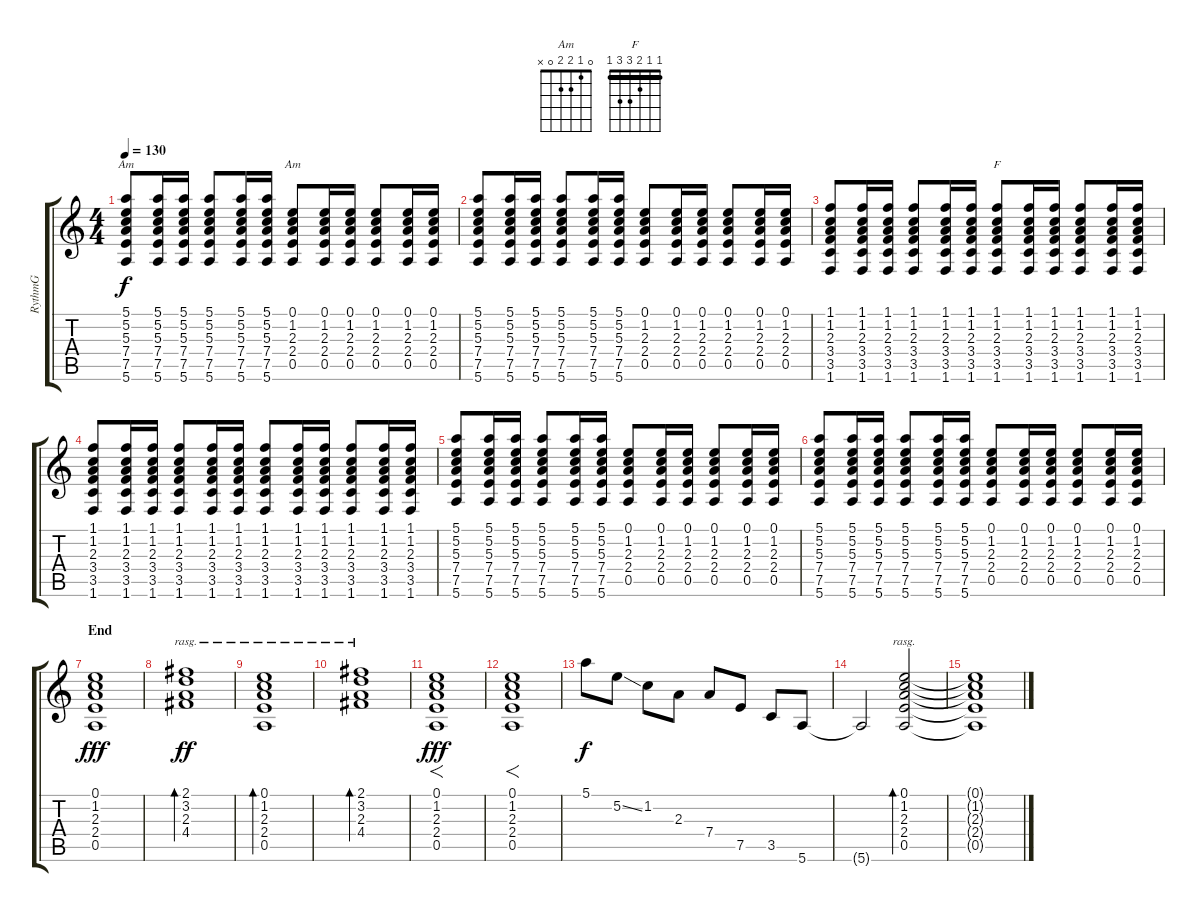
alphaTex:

\track ("RythmG" "RythmG") {instrument acousticguitarsteel}
\staff {score tabs}
\tuning (E4 B3 G3 D3 A2 E2) {hide}
\chord ("Am" 5 5 5 7 7 5) {firstfret 5 barre 5}
\chord ("Am" 0 1 2 2 0 x)
\chord ("F" 1 1 2 3 3 1) {barre 1}
\ts (4 4)
\tempo 130
\clef g2
\ks c
(5.1 5.2 5.3 7.4 7.5 5.6).8{ch "Am" dy f} (5.1 5.2 5.3 7.4 7.5 5.6).16 (5.1 5.2 5.3 7.4 7.5 5.6).16 (5.1 5.2 5.3 7.4 7.5 5.6).8 (5.1 5.2 5.3 7.4 7.5 5.6).16 (5.1 5.2 5.3 7.4 7.5 5.6).16 (0.1 1.2 2.3 2.4 0.5).8{ch "Am"} (0.1 1.2 2.3 2.4 0.5).16 (0.1 1.2 2.3 2.4 0.5).16 (0.1 1.2 2.3 2.4 0.5).8 (0.1 1.2 2.3 2.4 0.5).16 (0.1 1.2 2.3 2.4 0.5).16 |
(5.1 5.2 5.3 7.4 7.5 5.6).8 (5.1 5.2 5.3 7.4 7.5 5.6).16 (5.1 5.2 5.3 7.4 7.5 5.6).16 (5.1 5.2 5.3 7.4 7.5 5.6).8 (5.1 5.2 5.3 7.4 7.5 5.6).16 (5.1 5.2 5.3 7.4 7.5 5.6).16 (0.1 1.2 2.3 2.4 0.5).8 (0.1 1.2 2.3 2.4 0.5).16 (0.1 1.2 2.3 2.4 0.5).16 (0.1 1.2 2.3 2.4 0.5).8 (0.1 1.2 2.3 2.4 0.5).16 (0.1 1.2 2.3 2.4 0.5).16 |
(1.1 1.2 2.3 3.4 3.5 1.6).8 (1.1 1.2 2.3 3.4 3.5 1.6).16 (1.1 1.2 2.3 3.4 3.5 1.6).16 (1.1 1.2 2.3 3.4 3.5 1.6).8 (1.1 1.2 2.3 3.4 3.5 1.6).16 (1.1 1.2 2.3 3.4 3.5 1.6).16 (1.1 1.2 2.3 3.4 3.5 1.6).8{ch "F"} (1.1 1.2 2.3 3.4 3.5 1.6).16 (1.1 1.2 2.3 3.4 3.5 1.6).16 (1.1 1.2 2.3 3.4 3.5 1.6).8 (1.1 1.2 2.3 3.4 3.5 1.6).16 (1.1 1.2 2.3 3.4 3.5 1.6).16 |
(1.1 1.2 2.3 3.4 3.5 1.6).8 (1.1 1.2 2.3 3.4 3.5 1.6).16 (1.1 1.2 2.3 3.4 3.5 1.6).16 (1.1 1.2 2.3 3.4 3.5 1.6).8 (1.1 1.2 2.3 3.4 3.5 1.6).16 (1.1 1.2 2.3 3.4 3.5 1.6).16 (1.1 1.2 2.3 3.4 3.5 1.6).8 (1.1 1.2 2.3 3.4 3.5 1.6).16 (1.1 1.2 2.3 3.4 3.5 1.6).16 (1.1 1.2 2.3 3.4 3.5 1.6).8 (1.1 1.2 2.3 3.4 3.5 1.6).16 (1.1 1.2 2.3 3.4 3.5 1.6).16 |
(5.1 5.2 5.3 7.4 7.5 5.6).8 (5.1 5.2 5.3 7.4 7.5 5.6).16 (5.1 5.2 5.3 7.4 7.5 5.6).16 (5.1 5.2 5.3 7.4 7.5 5.6).8 (5.1 5.2 5.3 7.4 7.5 5.6).16 (5.1 5.2 5.3 7.4 7.5 5.6).16 (0.1 1.2 2.3 2.4 0.5).8 (0.1 1.2 2.3 2.4 0.5).16 (0.1 1.2 2.3 2.4 0.5).16 (0.1 1.2 2.3 2.4 0.5).8 (0.1 1.2 2.3 2.4 0.5).16 (0.1 1.2 2.3 2.4 0.5).16 |
(5.1 5.2 5.3 7.4 7.5 5.6).8 (5.1 5.2 5.3 7.4 7.5 5.6).16 (5.1 5.2 5.3 7.4 7.5 5.6).16 (5.1 5.2 5.3 7.4 7.5 5.6).8 (5.1 5.2 5.3 7.4 7.5 5.6).16 (5.1 5.2 5.3 7.4 7.5 5.6).16 (0.1 1.2 2.3 2.4 0.5).8 (0.1 1.2 2.3 2.4 0.5).16 (0.1 1.2 2.3 2.4 0.5).16 (0.1 1.2 2.3 2.4 0.5).8 (0.1 1.2 2.3 2.4 0.5).16 (0.1 1.2 2.3 2.4 0.5).16 |
\section ("" "End")
(0.1 1.2 2.3 2.4 0.5).1{dy fff} |
(2.1 3.2 2.3 4.4).1{bd 120 rasg ii dy ff} |
(0.1 1.2 2.3 2.4 0.5).1{bd 240 rasg ii} |
(2.1 3.2 2.3 4.4).1{bd 120 rasg ii} |
(0.1 1.2 2.3 2.4 0.5).1{f dy fff} |
(0.1 1.2 2.3 2.4 0.5).1{f} |
5.1.8{dy f instrument acousticguitarnylon} 5.2{ss}.8 1.2.8 2.3.8 7.4.8 7.5.8 3.5.8 5.6.8 |
5.6{t}.2 (0.1 1.2 2.3 2.4 0.5).2{bd 240 rasg ii} |
(0.1{t} 1.2{t} 2.3{t} 2.4{t} 0.5{t}).1
